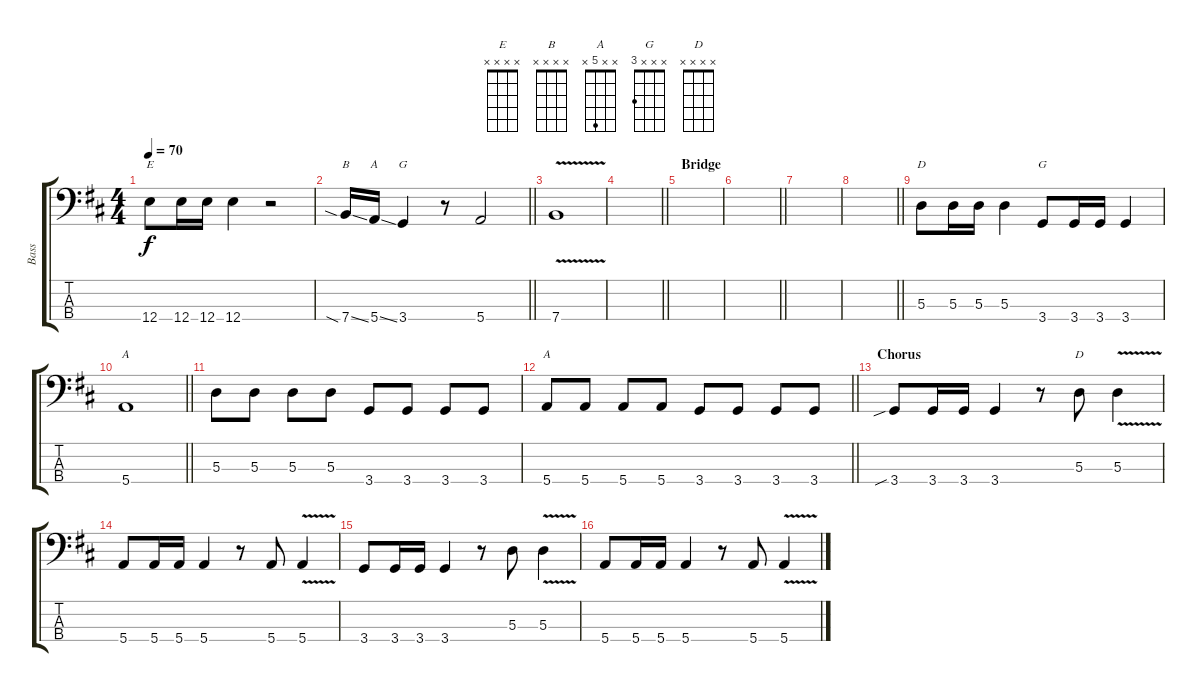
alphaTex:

\track ("Bass" "Bass") {instrument electricbassfinger}
\staff {score tabs}
\tuning (G2 D2 A1 E1) {hide}
\chord ("E" x x x x)
\chord ("B" x x x x)
\chord ("A" x x x x)
\chord ("G" x x x x)
\chord ("D" x x 5 x)
\chord ("G" x x x 3)
\chord ("A" x x x 5)
\chord ("A" x x 5 x)
\chord ("D" x x x x)
\ts (4 4)
\tempo 70
\clef f4
\ks d
12.4.8{ch "E" dy f} 12.4.16 12.4.16 12.4.4 r.2 |
\barLineRight lightlight
7.4{sia ss}.16{ch "B"} 5.4{ss}.16{ch "A"} 3.4.4{ch "G"} r.8 5.4.2 |
7.4{v}.1 |
\barLineRight lightlight
|
\section ("" "Bridge")
|
\barLineRight lightlight
|
|
\barLineRight lightlight
|
5.3.8{ch "D"} 5.3.16 5.3.16 5.3.4 3.4.8{ch "G"} 3.4.16 3.4.16 3.4.4 |
\barLineRight lightlight
5.4.1{ch "A"} |
5.3.8 5.3.8 5.3.8 5.3.8 3.4.8 3.4.8 3.4.8 3.4.8 |
\barLineRight lightlight
5.4.8{ch "A"} 5.4.8 5.4.8 5.4.8 3.4.8 3.4.8 3.4.8 3.4.8 |
\section ("" "Chorus")
3.4{sib}.8{volume 16 instrument electricbassfinger} 3.4.16 3.4.16 3.4.4 r.8 5.3.8{ch "D"} 5.3{v}.4 |
5.4.8 5.4.16 5.4.16 5.4.4 r.8 5.4.8 5.4{v}.4 |
3.4.8 3.4.16 3.4.16 3.4.4 r.8 5.3.8 5.3{v}.4 |
5.4.8 5.4.16 5.4.16 5.4.4 r.8 5.4.8 5.4{v}.4
